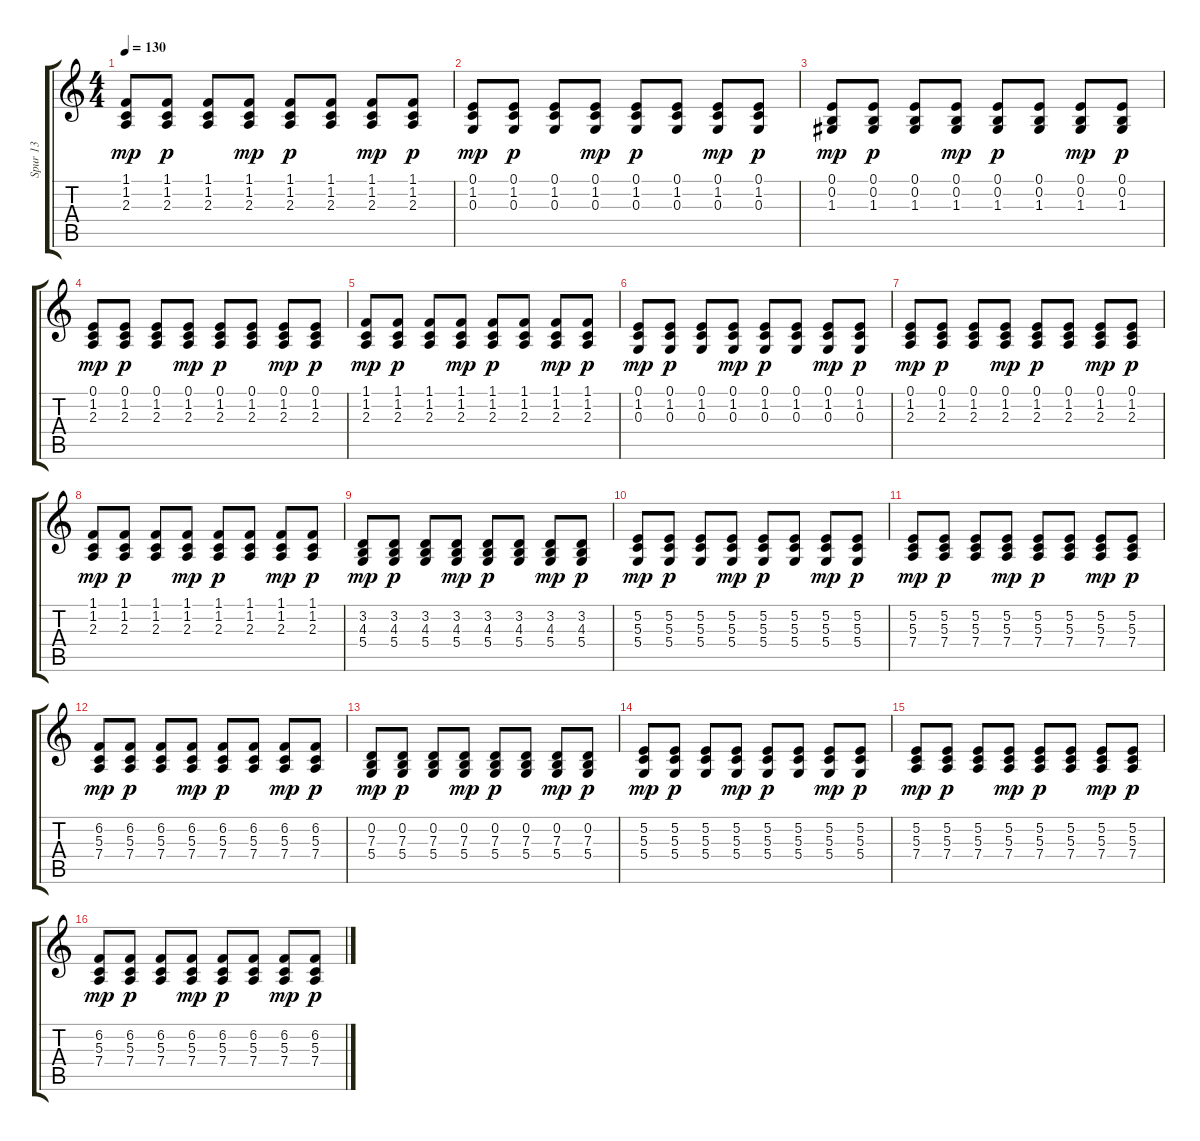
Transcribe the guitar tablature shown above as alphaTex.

\track ("Spur 13" "Spur 13") {instrument brightacousticpiano}
\staff {score tabs}
\tuning (E4 B3 G3 D3 A2 E2) {hide}
\ts (4 4)
\tempo 130
\clef g2
\ks c
(1.1 1.2 2.3).8{dy mp} (1.1 1.2 2.3).8{dy p} (1.1 1.2 2.3).8 (1.1 1.2 2.3).8{dy mp} (1.1 1.2 2.3).8{dy p} (1.1 1.2 2.3).8 (1.1 1.2 2.3).8{dy mp} (1.1 1.2 2.3).8{dy p} |
(0.1 1.2 0.3).8{dy mp} (0.1 1.2 0.3).8{dy p} (0.1 1.2 0.3).8 (0.1 1.2 0.3).8{dy mp} (0.1 1.2 0.3).8{dy p} (0.1 1.2 0.3).8 (0.1 1.2 0.3).8{dy mp} (0.1 1.2 0.3).8{dy p} |
(0.1 0.2 1.3).8{dy mp} (0.1 0.2 1.3).8{dy p} (0.1 0.2 1.3).8 (0.1 0.2 1.3).8{dy mp} (0.1 0.2 1.3).8{dy p} (0.1 0.2 1.3).8 (0.1 0.2 1.3).8{dy mp} (0.1 0.2 1.3).8{dy p} |
(0.1 1.2 2.3).8{dy mp} (0.1 1.2 2.3).8{dy p} (0.1 1.2 2.3).8 (0.1 1.2 2.3).8{dy mp} (0.1 1.2 2.3).8{dy p} (0.1 1.2 2.3).8 (0.1 1.2 2.3).8{dy mp} (0.1 1.2 2.3).8{dy p} |
(1.1 1.2 2.3).8{dy mp} (1.1 1.2 2.3).8{dy p} (1.1 1.2 2.3).8 (1.1 1.2 2.3).8{dy mp} (1.1 1.2 2.3).8{dy p} (1.1 1.2 2.3).8 (1.1 1.2 2.3).8{dy mp} (1.1 1.2 2.3).8{dy p} |
(0.1 1.2 0.3).8{dy mp} (0.1 1.2 0.3).8{dy p} (0.1 1.2 0.3).8 (0.1 1.2 0.3).8{dy mp} (0.1 1.2 0.3).8{dy p} (0.1 1.2 0.3).8 (0.1 1.2 0.3).8{dy mp} (0.1 1.2 0.3).8{dy p} |
(0.1 1.2 2.3).8{dy mp} (0.1 1.2 2.3).8{dy p} (0.1 1.2 2.3).8 (0.1 1.2 2.3).8{dy mp} (0.1 1.2 2.3).8{dy p} (0.1 1.2 2.3).8 (0.1 1.2 2.3).8{dy mp} (0.1 1.2 2.3).8{dy p} |
(1.1 1.2 2.3).8{dy mp} (1.1 1.2 2.3).8{dy p} (1.1 1.2 2.3).8 (1.1 1.2 2.3).8{dy mp} (1.1 1.2 2.3).8{dy p} (1.1 1.2 2.3).8 (1.1 1.2 2.3).8{dy mp} (1.1 1.2 2.3).8{dy p} |
(3.2 4.3 5.4).8{dy mp} (3.2 4.3 5.4).8{dy p} (3.2 4.3 5.4).8 (3.2 4.3 5.4).8{dy mp} (3.2 4.3 5.4).8{dy p} (3.2 4.3 5.4).8 (3.2 4.3 5.4).8{dy mp} (3.2 4.3 5.4).8{dy p} |
(5.2 5.3 5.4).8{dy mp} (5.2 5.3 5.4).8{dy p} (5.2 5.3 5.4).8 (5.2 5.3 5.4).8{dy mp} (5.2 5.3 5.4).8{dy p} (5.2 5.3 5.4).8 (5.2 5.3 5.4).8{dy mp} (5.2 5.3 5.4).8{dy p} |
(5.2 5.3 7.4).8{dy mp} (5.2 5.3 7.4).8{dy p} (5.2 5.3 7.4).8 (5.2 5.3 7.4).8{dy mp} (5.2 5.3 7.4).8{dy p} (5.2 5.3 7.4).8 (5.2 5.3 7.4).8{dy mp} (5.2 5.3 7.4).8{dy p} |
(6.2 5.3 7.4).8{dy mp} (6.2 5.3 7.4).8{dy p} (6.2 5.3 7.4).8 (6.2 5.3 7.4).8{dy mp} (6.2 5.3 7.4).8{dy p} (6.2 5.3 7.4).8 (6.2 5.3 7.4).8{dy mp} (6.2 5.3 7.4).8{dy p} |
(0.2 7.3 5.4).8{dy mp} (0.2 7.3 5.4).8{dy p} (0.2 7.3 5.4).8 (0.2 7.3 5.4).8{dy mp} (0.2 7.3 5.4).8{dy p} (0.2 7.3 5.4).8 (0.2 7.3 5.4).8{dy mp} (0.2 7.3 5.4).8{dy p} |
(5.2 5.3 5.4).8{dy mp} (5.2 5.3 5.4).8{dy p} (5.2 5.3 5.4).8 (5.2 5.3 5.4).8{dy mp} (5.2 5.3 5.4).8{dy p} (5.2 5.3 5.4).8 (5.2 5.3 5.4).8{dy mp} (5.2 5.3 5.4).8{dy p} |
(5.2 5.3 7.4).8{dy mp} (5.2 5.3 7.4).8{dy p} (5.2 5.3 7.4).8 (5.2 5.3 7.4).8{dy mp} (5.2 5.3 7.4).8{dy p} (5.2 5.3 7.4).8 (5.2 5.3 7.4).8{dy mp} (5.2 5.3 7.4).8{dy p} |
(6.2 5.3 7.4).8{dy mp} (6.2 5.3 7.4).8{dy p} (6.2 5.3 7.4).8 (6.2 5.3 7.4).8{dy mp} (6.2 5.3 7.4).8{dy p} (6.2 5.3 7.4).8 (6.2 5.3 7.4).8{dy mp} (6.2 5.3 7.4).8{dy p}
